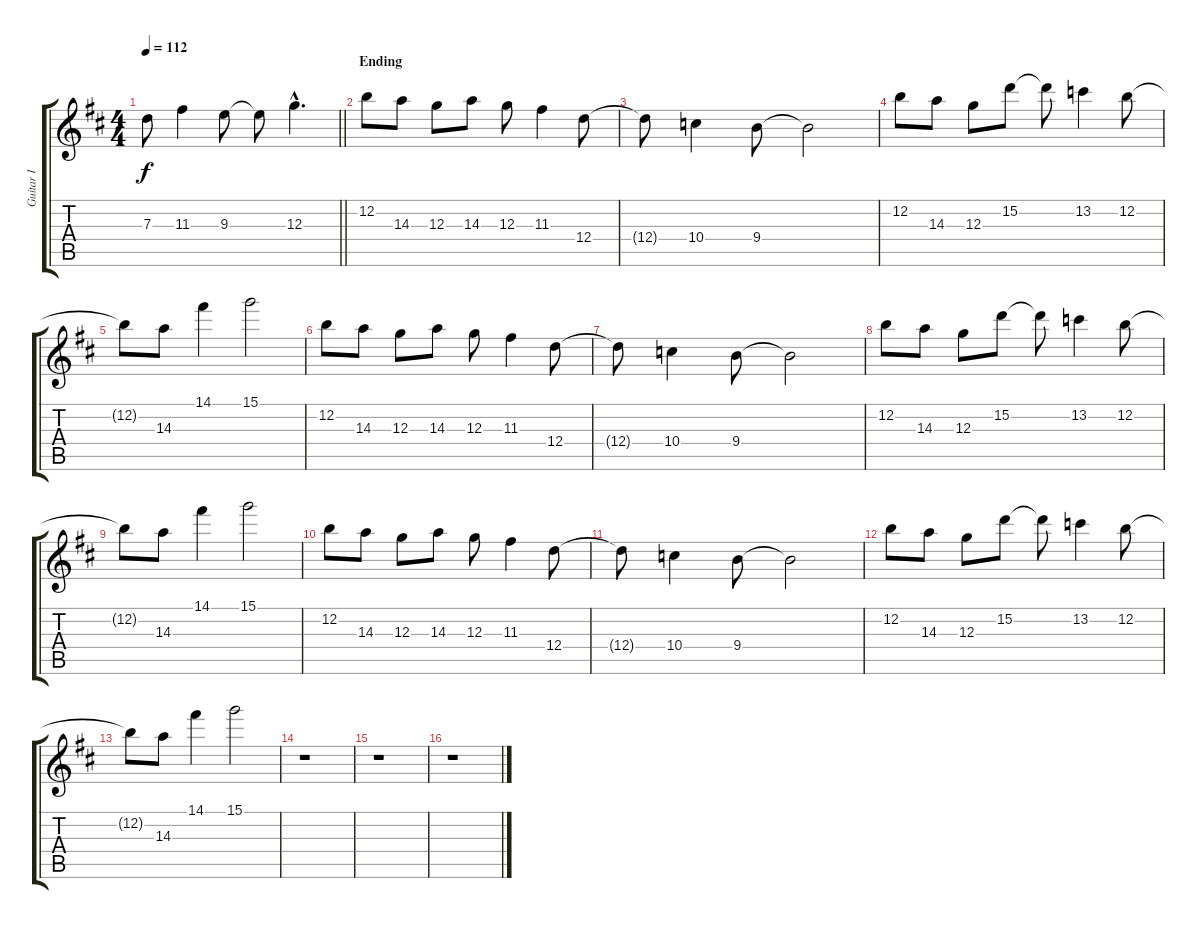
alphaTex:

\track ("Guitar I" "Guitar I") {instrument acousticguitarsteel}
\staff {score tabs}
\tuning (E4 B3 G3 D3 A2 E2) {hide}
\ts (4 4)
\tempo 112
\clef g2
\barLineRight lightlight
\ks bminor
7.3{t}.8{dy f} 11.3.4 9.3.8 9.3{t}.8 12.3{hac}.4{d} |
\section ("" "Ending")
12.2.8 14.3.8 12.3.8 14.3.8 12.3.8 11.3.4 12.4.8 |
12.4{t}.8 10.4.4 9.4.8 9.4{t}.2 |
12.2.8 14.3.8 12.3.8 15.2.8 15.2{t}.8 13.2.4 12.2.8 |
12.2{t}.8 14.3.8 14.1.4 15.1.2 |
12.2.8 14.3.8 12.3.8 14.3.8 12.3.8 11.3.4 12.4.8 |
12.4{t}.8 10.4.4 9.4.8 9.4{t}.2 |
12.2.8 14.3.8 12.3.8 15.2.8 15.2{t}.8 13.2.4 12.2.8 |
12.2{t}.8 14.3.8 14.1.4 15.1.2 |
12.2.8{volume 0} 14.3.8 12.3.8 14.3.8 12.3.8 11.3.4 12.4.8 |
12.4{t}.8 10.4.4 9.4.8 9.4{t}.2 |
12.2.8 14.3.8 12.3.8 15.2.8 15.2{t}.8 13.2.4 12.2.8 |
12.2{t}.8 14.3.8 14.1.4 15.1.2 |
r.1 |
r.1 |
r.1
